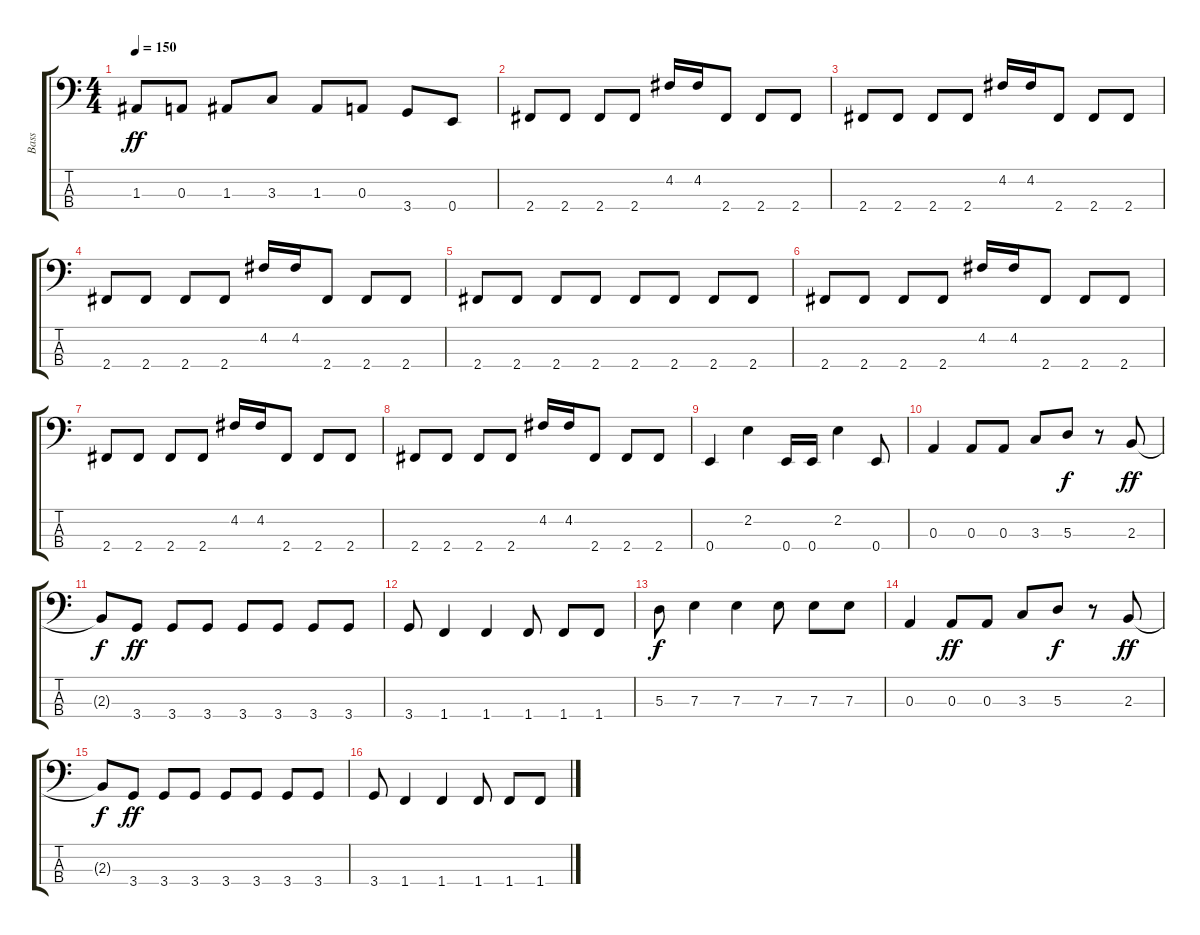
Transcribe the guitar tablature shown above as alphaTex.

\track ("Bass" "Bass") {instrument electricbassfinger}
\staff {score tabs}
\tuning (G2 D2 A1 E1) {hide}
\ts (4 4)
\tempo 150
\clef f4
\ks c
1.3.8{dy ff} 0.3.8 1.3.8 3.3.8 1.3.8 0.3.8 3.4.8 0.4.8 |
2.4.8 2.4.8 2.4.8 2.4.8 4.2.16 4.2.16 2.4.8 2.4.8 2.4.8 |
2.4.8 2.4.8 2.4.8 2.4.8 4.2.16 4.2.16 2.4.8 2.4.8 2.4.8 |
2.4.8 2.4.8 2.4.8 2.4.8 4.2.16 4.2.16 2.4.8 2.4.8 2.4.8 |
2.4.8 2.4.8 2.4.8 2.4.8 2.4.8 2.4.8 2.4.8 2.4.8 |
2.4.8 2.4.8 2.4.8 2.4.8 4.2.16 4.2.16 2.4.8 2.4.8 2.4.8 |
2.4.8 2.4.8 2.4.8 2.4.8 4.2.16 4.2.16 2.4.8 2.4.8 2.4.8 |
2.4.8 2.4.8 2.4.8 2.4.8 4.2.16 4.2.16 2.4.8 2.4.8 2.4.8 |
0.4.4 2.2.4 0.4.16 0.4.16 2.2.4 0.4.8 |
0.3.4 0.3.8 0.3.8 3.3.8 5.3.8{dy f} r.8 2.3.8{dy ff} |
2.3{t}.8{dy f} 3.4.8{dy ff} 3.4.8 3.4.8 3.4.8 3.4.8 3.4.8 3.4.8 |
3.4.8 1.4.4 1.4.4 1.4.8 1.4.8 1.4.8 |
5.3.8{dy f} 7.3.4 7.3.4 7.3.8 7.3.8 7.3.8 |
0.3.4 0.3.8{dy ff} 0.3.8 3.3.8 5.3.8{dy f} r.8 2.3.8{dy ff} |
2.3{t}.8{dy f} 3.4.8{dy ff} 3.4.8 3.4.8 3.4.8 3.4.8 3.4.8 3.4.8 |
3.4.8 1.4.4 1.4.4 1.4.8 1.4.8 1.4.8
